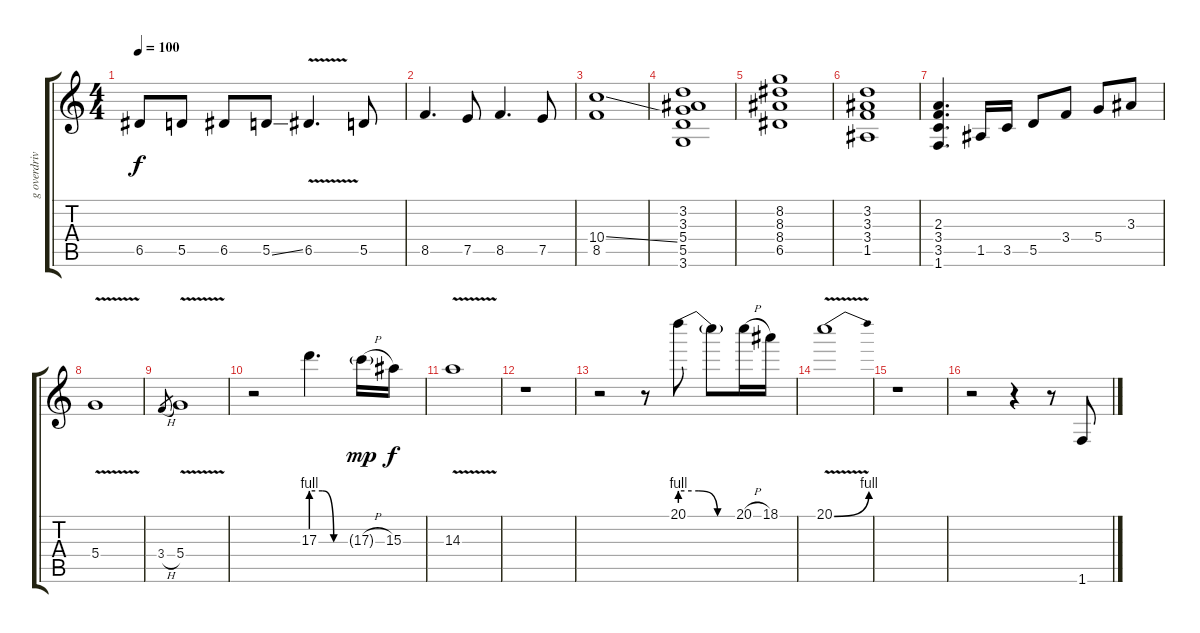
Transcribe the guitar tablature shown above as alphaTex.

\track ("g overdrive" "g overdriv") {instrument distortionguitar}
\staff {score tabs}
\tuning (E4 B3 G3 D3 A2 E2) {hide}
\ts (4 4)
\tempo 100
\clef g2
\ks c
6.5.8{dy f} 5.5.8 6.5.8 5.5{ss}.8 6.5{v}.4{d} 5.5.8 |
8.5.4{d} 7.5.8 8.5.4{d} 7.5.8 |
(10.4{ss} 8.5).1 |
(3.2 3.3 5.4 5.5 3.6).1 |
(8.2 8.3 8.4 6.5).1 |
(3.2 3.3 3.4 1.5).1 |
(2.3 3.4 3.5 1.6).4{d} 1.5.16 3.5.16 5.5.8 3.4.8 5.4.8 3.3.8 |
5.4{v}.1 |
3.4{h}.8{gr} 5.4{v}.1 |
r.2 17.3{be (custom 0 4 20 4 40 0 60 0)}.4{d} 17.3{h g}.16{dy mp} 15.3.16{dy f} |
14.3{v}.1 |
r.1 |
r.2 r.8 20.1{be (custom 0 4 20 4 40 0 60 0)}.8 20.1{t}.8 20.1{h}.16 18.1.16 |
20.1{be (bend 0 0 60 4) v}.1 |
r.1 |
r.2 r.4 r.8 1.6.8
